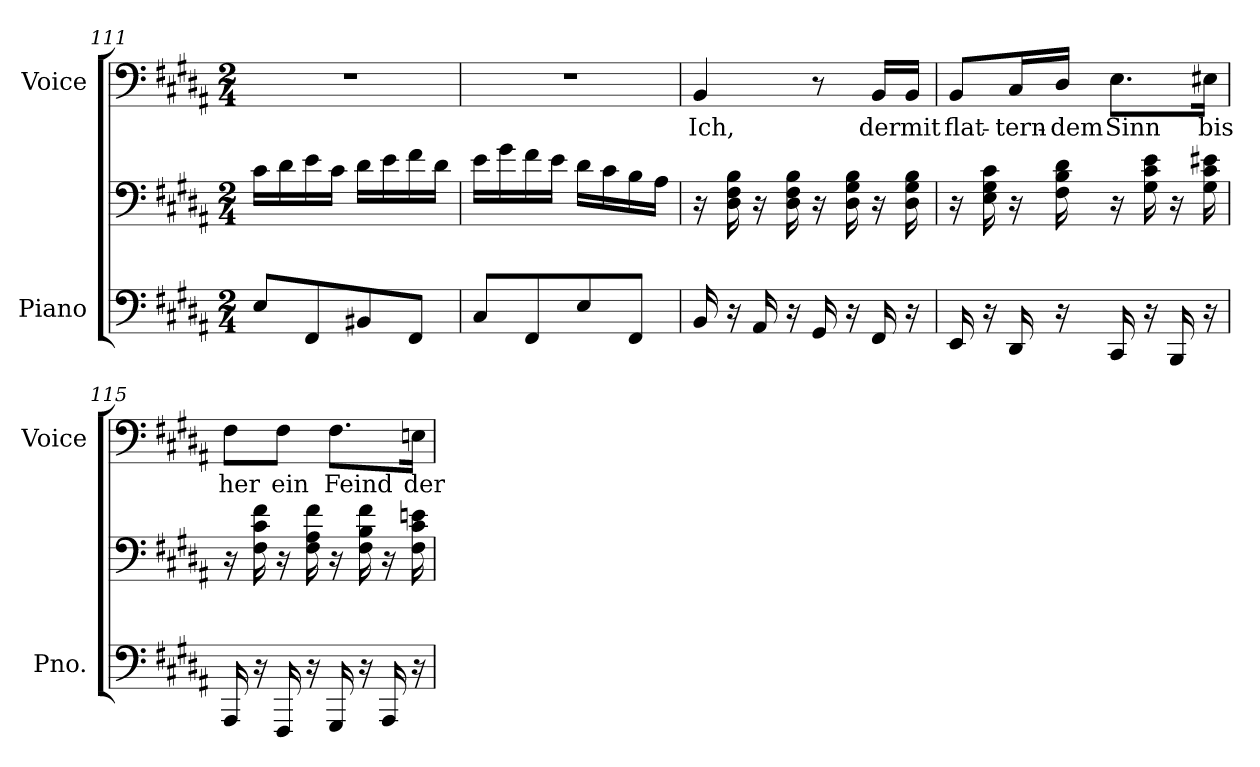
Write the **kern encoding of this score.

**kern	**kern	**kern	**text
*part2	*part2	*part1	*part1
*staff3	*staff2	*staff1	*staff1
*I"Piano	*	*I"Voice	*
*I'Pno.	*	*I'Voice	*
*clefF4	*clefF4	*clefF4	*
*k[f#c#g#d#a#]	*k[f#c#g#d#a#]	*k[f#c#g#d#a#]	*
*B:	*B:	*B:	*
*M2/4	*M2/4	*M2/4	*
=111	=111	=111	=111
!	!	!LO:N:vis=1	!
8Ei/L	16c#i\LL	2r	.
.	16d#i\	.	.
8FF#i/	16ei\	.	.
.	16c#i\JJ	.	.
8BB#Xi/	16d#i\LL	.	.
.	16ei\	.	.
8FF#i/J	16f#i\	.	.
.	16d#i\JJ	.	.
=112	=112	=112	=112
!	!	!LO:N:vis=1	!
8C#i/L	16ei\LL	2r	.
.	16g#i\	.	.
8FF#i/	16f#i\	.	.
.	16ei\JJ	.	.
8Ei/	16d#i\LL	.	.
.	16c#i\	.	.
8FF#i/J	16Bi\	.	.
.	16A#i\JJ	.	.
!!LO:LB:g=z
=113	=113	=113	=113
!	!	!	!LO:LY:b:color=#000000
16BBi/	16r	4BBi/	Ich,
16r	16D#i\ 16F#i 16Bi	.	.
16AA#i/	16r	.	.
16r	16D#i\ 16F#i 16Bi	.	.
16GG#i/	16r	8r	.
16r	16D#i\ 16G#i 16Bi	.	.
!	!	!	!LO:LY:b:color=#000000
16FF#i/	16r	16BBi/LL	der
!	!	!	!LO:LY:b:color=#000000
16r	16D#i\ 16G#i 16Bi	16BBi/JJ	mit
=114	=114	=114	=114
!	!	!	!LO:LY:b:color=#000000
16EEi/	16r	8BBi/L	flat-
16r	16Ei\ 16G#i 16c#i	.	.
!	!	!	!LO:LY:b:color=#000000
16DD#i/	16r	16C#i/L	-tern-
!	!	!	!LO:LY:b:color=#000000
16r	16F#i\ 16Bi 16d#i	16D#i/JJ	-dem
!	!	!	!LO:LY:b:color=#000000
16CC#i/	16r	8.Ei\L	Sinn
16r	16G#i\ 16c#i 16ei	.	.
16BBBi/	16r	.	.
!	!	!	!LO:LY:b:color=#000000
16r	16G#i\ 16c#i 16e#Xi	16E#Xi\Jk	bis
=115	=115	=115	=115
!	!	!	!LO:LY:b:color=#000000
16AAA#i/	16r	8F#i\L	her
16r	16F#i\ 16c#i 16f#i	.	.
!	!	!	!LO:LY:b:color=#000000
16FFF#i/	16r	8F#i\J	ein
16r	16F#i\ 16A#i 16f#i	.	.
!	!	!	!LO:LY:b:color=#000000
16GGG#i/	16r	8.F#i\L	Feind
16r	16F#i\ 16Bi 16f#i	.	.
16AAA#i/	16r	.	.
!	!	!	!LO:LY:b:color=#000000
16r	16F#i\ 16c#i 16eni	16Eni\Jk	der
=	=	=	=
*-	*-	*-	*-
